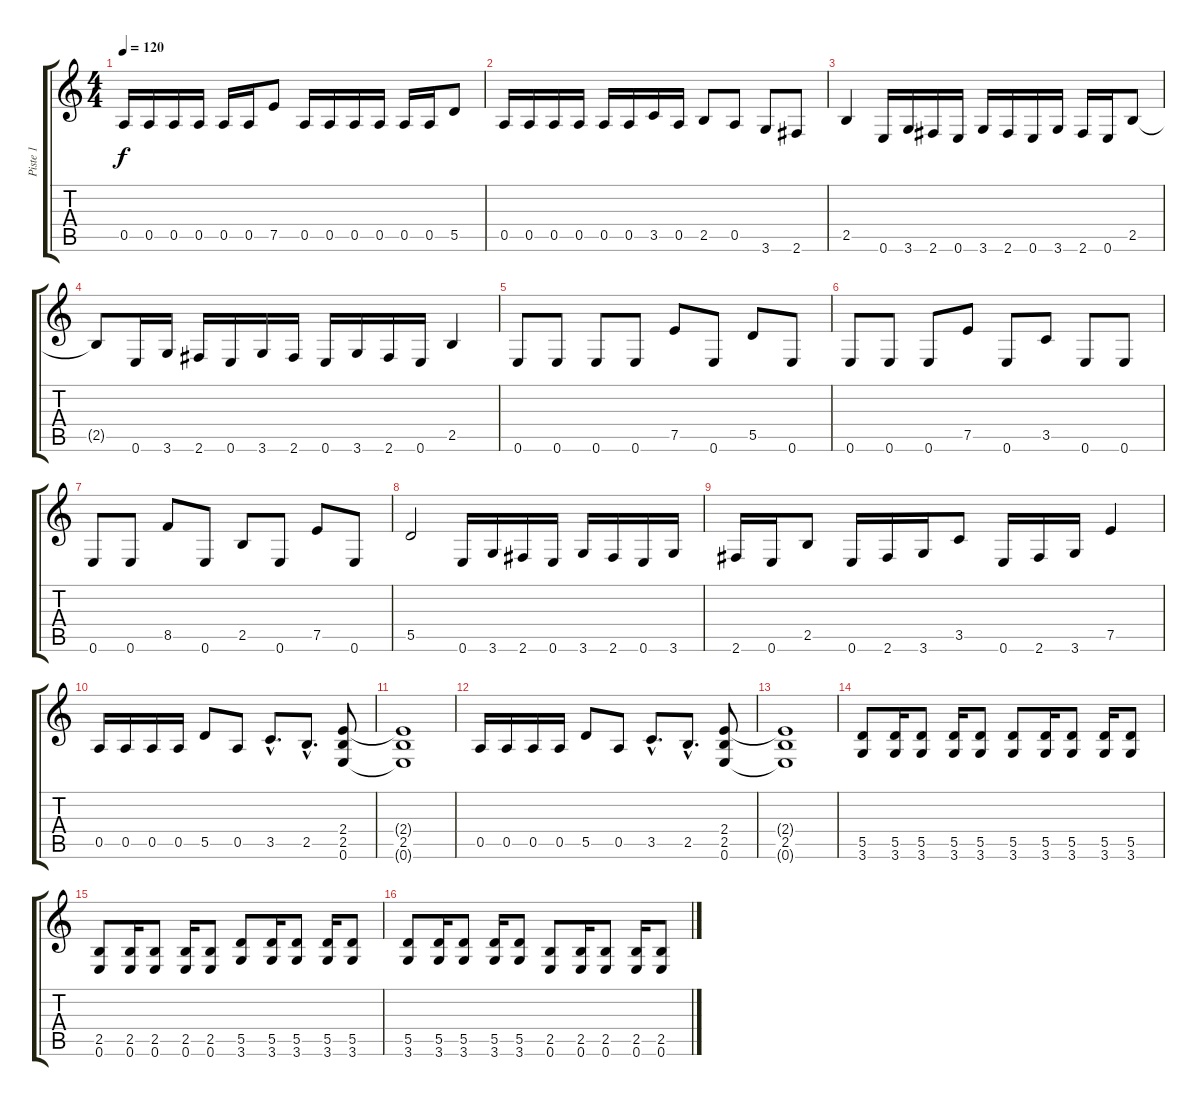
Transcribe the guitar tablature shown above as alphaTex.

\track ("Piste 1" "Piste 1") {instrument distortionguitar}
\staff {score tabs}
\tuning (E4 B3 G3 D3 A2 E2) {hide}
\ts (4 4)
\tempo 120
\clef g2
\ks c
0.5.16{dy f instrument distortionguitar} 0.5.16 0.5.16 0.5.16 0.5.16 0.5.16 7.5.8 0.5.16 0.5.16 0.5.16 0.5.16 0.5.16 0.5.16 5.5.8 |
0.5.16 0.5.16 0.5.16 0.5.16 0.5.16 0.5.16 3.5.16 0.5.16 2.5.8 0.5.8 3.6.8 2.6.8 |
2.5.4 0.6.16 3.6.16 2.6.16 0.6.16 3.6.16 2.6.16 0.6.16 3.6.16 2.6.16 0.6.16 2.5.8 |
2.5{t}.8 0.6.16 3.6.16 2.6.16 0.6.16 3.6.16 2.6.16 0.6.16 3.6.16 2.6.16 0.6.16 2.5.4 |
0.6.8 0.6.8 0.6.8 0.6.8 7.5.8 0.6.8 5.5.8 0.6.8 |
0.6.8 0.6.8 0.6.8 7.5.8 0.6.8 3.5.8 0.6.8 0.6.8 |
0.6.8 0.6.8 8.5.8 0.6.8 2.5.8 0.6.8 7.5.8 0.6.8 |
5.5.2 0.6.16 3.6.16 2.6.16 0.6.16 3.6.16 2.6.16 0.6.16 3.6.16 |
2.6.16 0.6.16 2.5.8 0.6.16 2.6.16 3.6.16 3.5.8 0.6.16 2.6.16 3.6.16 7.5.4 |
0.5.16 0.5.16 0.5.16 0.5.16 5.5.8 0.5.8 3.5{hac}.8{d} 2.5{hac}.8{d} (2.4 2.5 0.6).8 |
(2.4{t} 2.5 0.6{t}).1 |
0.5.16 0.5.16 0.5.16 0.5.16 5.5.8 0.5.8 3.5{hac}.8{d} 2.5{hac}.8{d} (2.4 2.5 0.6).8 |
(2.4{t} 2.5 0.6{t}).1 |
(5.5 3.6).8 (5.5 3.6).16 (5.5 3.6).8 (5.5 3.6).16 (5.5 3.6).8 (5.5 3.6).8 (5.5 3.6).16 (5.5 3.6).8 (5.5 3.6).16 (5.5 3.6).8 |
(2.5 0.6).8 (2.5 0.6).16 (2.5 0.6).8 (2.5 0.6).16 (2.5 0.6).8 (5.5 3.6).8 (5.5 3.6).16 (5.5 3.6).8 (5.5 3.6).16 (5.5 3.6).8 |
(5.5 3.6).8 (5.5 3.6).16 (5.5 3.6).8 (5.5 3.6).16 (5.5 3.6).8 (2.5 0.6).8 (2.5 0.6).16 (2.5 0.6).8 (2.5 0.6).16 (2.5 0.6).8
